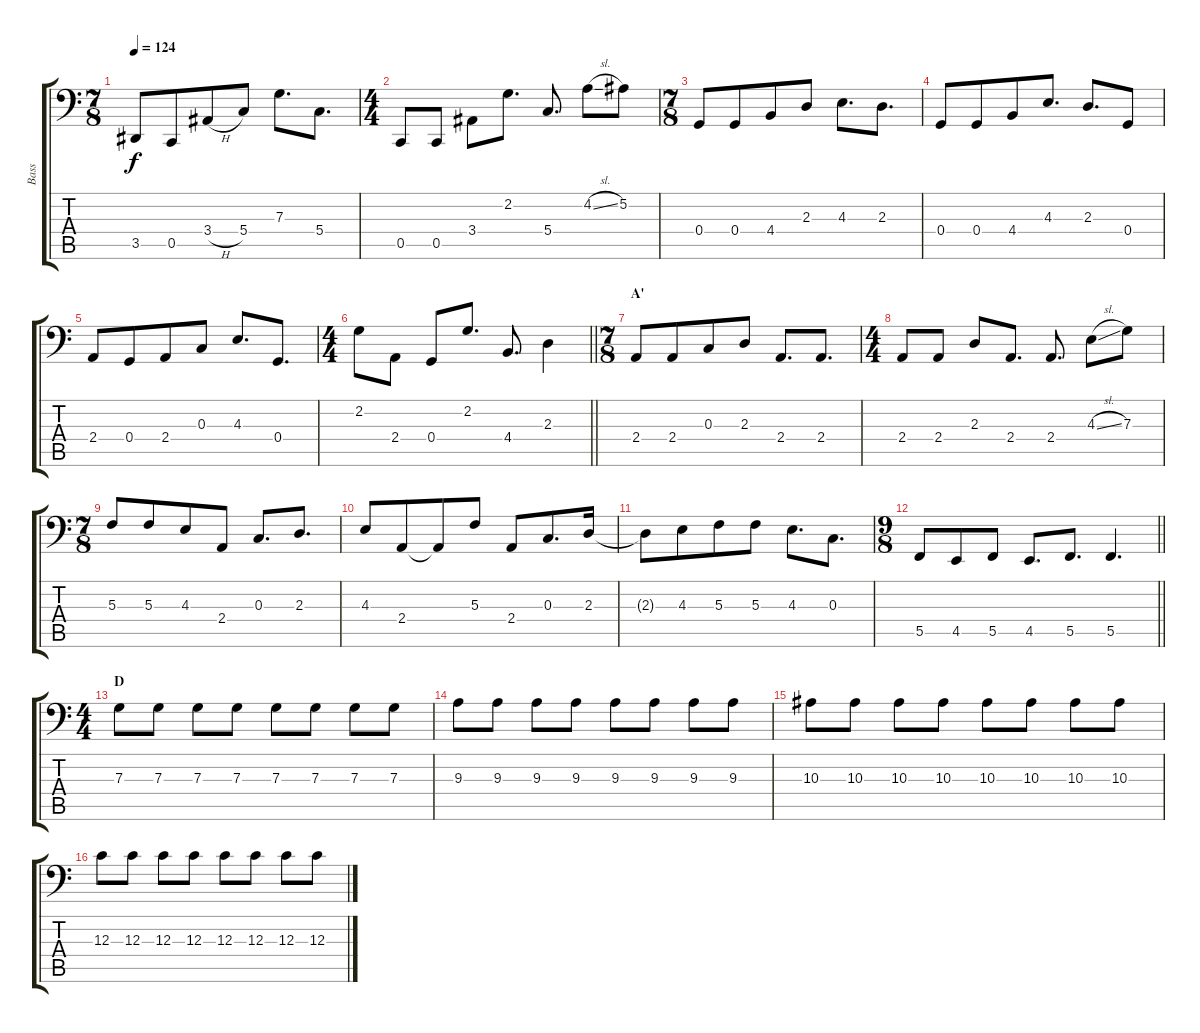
\track ("Bass" "Bass") {instrument electricbasspick}
\staff {score tabs}
\tuning (Bb2 F2 C2 G1 C1 A0) {hide}
\ts (7 8)
\tempo 124
\clef f4
\ks c
3.5.8{dy f} 0.5.8 3.4{h}.8 5.4.8 7.3.8{d} 5.4.8{d} |
\ts (4 4)
0.5.8 0.5.8 3.4.8 2.2.8{d} 5.4.8{d} 4.2{sl}.8 5.2.8 |
\ts (7 8)
0.4.8 0.4.8 4.4.8 2.3.8 4.3.8{d} 2.3.8{d} |
0.4.8 0.4.8 4.4.8 4.3.8{d} 2.3.8{d} 0.4.8 |
2.4.8 0.4.8 2.4.8 0.3.8 4.3.8{d} 0.4.8{d} |
\ts (4 4)
\barLineRight lightlight
2.2.8 2.4.8 0.4.8 2.2.8{d} 4.4.8{d} 2.3.4 |
\ts (7 8)
\section ("" "A'")
2.4.8 2.4.8 0.3.8 2.3.8 2.4.8{d} 2.4.8{d} |
\ts (4 4)
2.4.8 2.4.8 2.3.8 2.4.8{d} 2.4.8{d} 4.3{sl}.8 7.3.8 |
\ts (7 8)
5.3.8 5.3.8 4.3.8 2.4.8 0.3.8{d} 2.3.8{d} |
4.3.8 2.4.8 2.4{t}.8 5.3.8 2.4.8 0.3.8{d} 2.3.16 |
2.3{t}.8 4.3.8 5.3.8 5.3.8 4.3.8{d} 0.3.8{d} |
\ts (9 8)
\barLineRight lightlight
5.5.8 4.5.8 5.5.8 4.5.8{d} 5.5.8{d} 5.5.4{d} |
\ts (4 4)
\section ("" "D")
7.3.8 7.3.8 7.3.8 7.3.8 7.3.8 7.3.8 7.3.8 7.3.8 |
9.3.8 9.3.8 9.3.8 9.3.8 9.3.8 9.3.8 9.3.8 9.3.8 |
10.3.8 10.3.8 10.3.8 10.3.8 10.3.8 10.3.8 10.3.8 10.3.8 |
12.3.8 12.3.8 12.3.8 12.3.8 12.3.8 12.3.8 12.3.8 12.3.8
